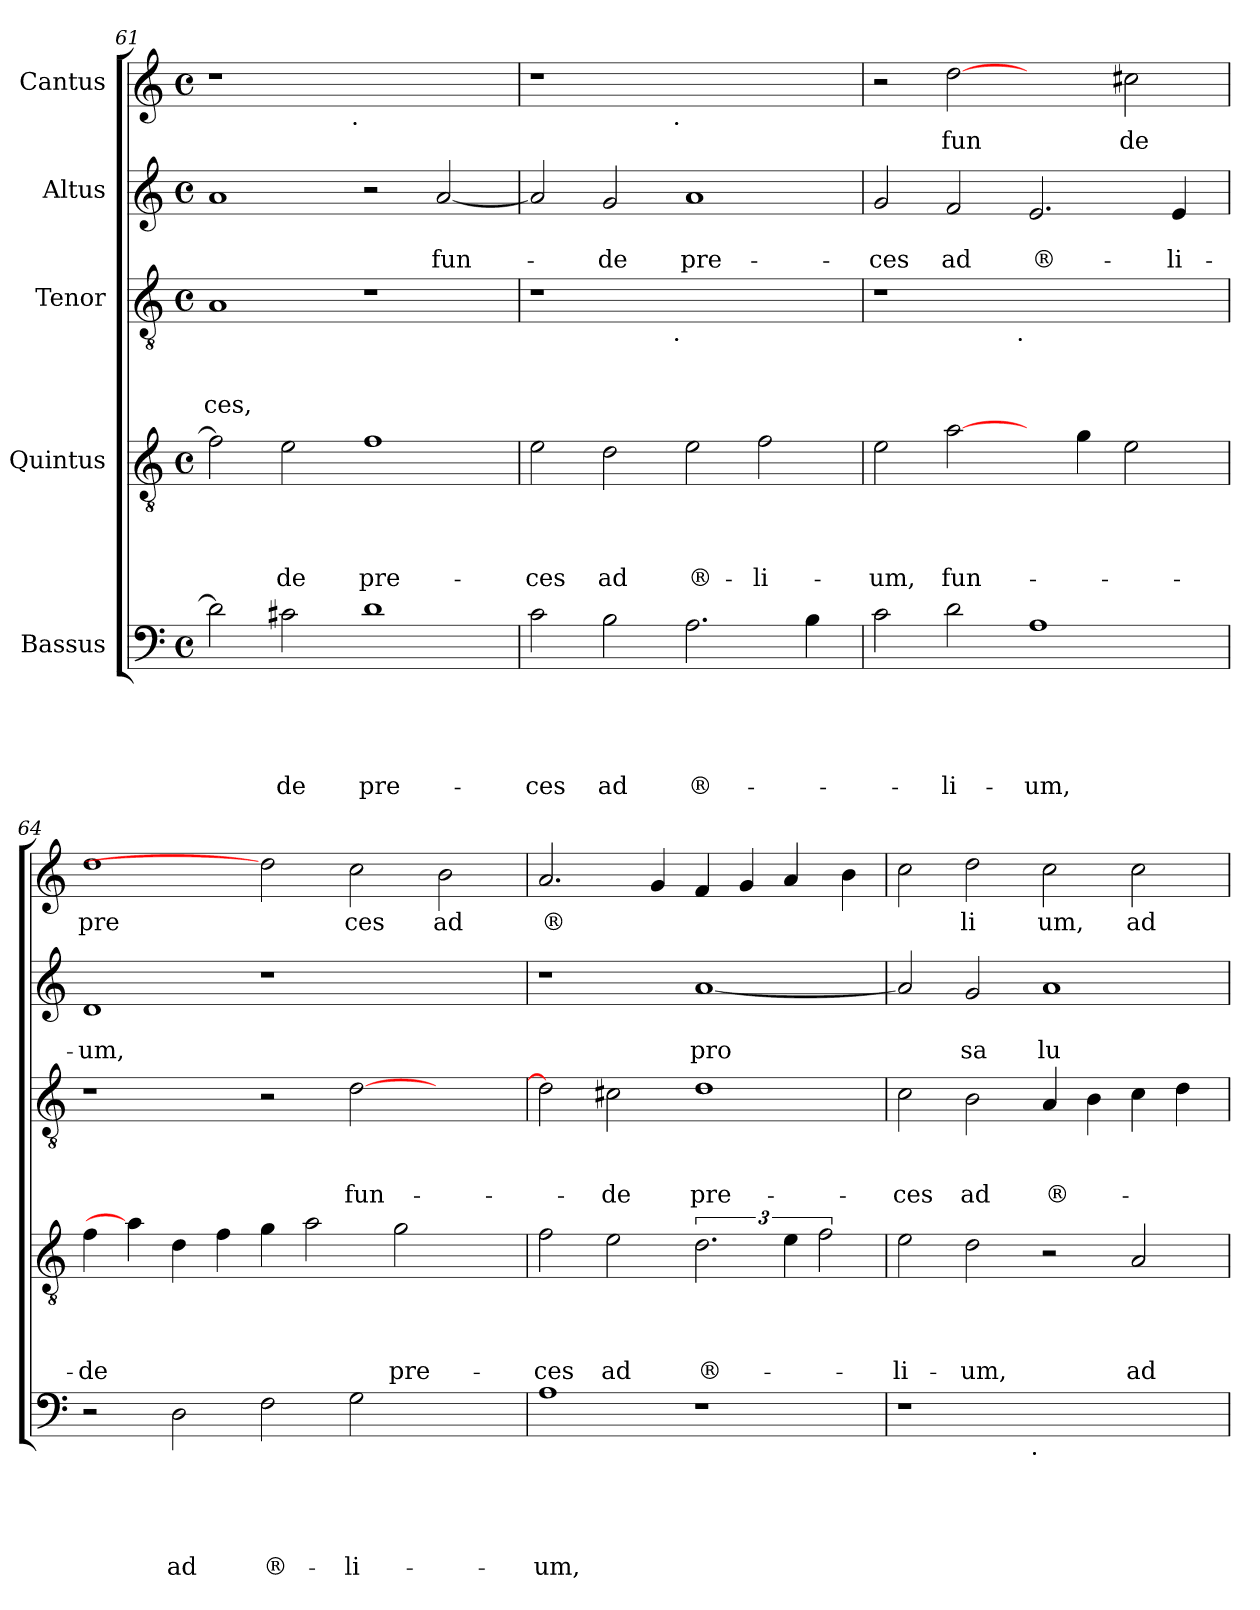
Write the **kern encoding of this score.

**kern	**text	**text	**text	**text	**text	**kern	**text	**text	**text	**text	**kern	**text	**text	**text	**kern	**text	**text	**kern	**text
*part5	*part5	*part5	*part5	*part5	*part5	*part4	*part4	*part4	*part4	*part4	*part3	*part3	*part3	*part3	*part2	*part2	*part2	*part1	*part1
*staff5	*staff5	*staff5	*staff5	*staff5	*staff5	*staff4	*staff4	*staff4	*staff4	*staff4	*staff3	*staff3	*staff3	*staff3	*staff2	*staff2	*staff2	*staff1	*staff1
*I"Bassus	*	*	*	*	*	*I"Quintus	*	*	*	*	*I"Tenor	*	*	*	*I"Altus	*	*	*I"Cantus	*
*clefF4	*	*	*	*	*	*clefGv2	*	*	*	*	*clefGv2	*	*	*	*clefG2	*	*	*clefG2	*
*k[]	*	*	*	*	*	*k[]	*	*	*	*	*k[]	*	*	*	*k[]	*	*	*k[]	*
*C:	*	*	*	*	*	*C:	*	*	*	*	*C:	*	*	*	*C:	*	*	*C:	*
*M4/4	*	*	*	*	*	*M4/4	*	*	*	*	*M4/4	*	*	*	*M4/4	*	*	*M4/4	*
*met(c)	*	*	*	*	*	*met(c)	*	*	*	*	*met(c)	*	*	*	*met(c)	*	*	*met(c)	*
=61	=61	=61	=61	=61	=61	=61	=61	=61	=61	=61	=61	=61	=61	=61	=61	=61	=61	=61	=61
!	!	!	!	!	!	!	!	!	!	!	!	!	!	!LO:LY:b	!	!	!	!	!
*	*	*	*	*	*	*	*	*	*	*	*	*	*	*	*	*	*	*^	*
2d\]	.	.	.	.	.	2f\]	.	.	.	.	1A	.	.	-ces,	1a	.	.	1r	2ryy	.
!	!	!	!	!	!LO:LY:b	!	!	!	!	!LO:LY:b	!	!	!	!	!	!	!	!	!	!
2c#X\	.	.	.	.	-de	2e\	.	.	.	-de	.	.	.	.	.	.	.	.	4...ryy	.
!	!	!	!	!	!	!	!	!	!	!	!	!	!	!	!	!	!	!	!LO:TX:b:t=.	!
.	.	.	.	.	.	.	.	.	.	.	.	.	.	.	.	.	.	.	1ryy	.
!	!	!	!	!	!LO:LY:b	!	!	!	!	!LO:LY:b	!	!	!	!	!	!	!	!	!	!
1d	.	.	.	.	pre-	1f	.	.	.	pre-	1r	.	.	.	2r	.	.	1ryy	.	.
!	!	!	!	!	!	!	!	!	!	!	!	!	!	!	!	!	!LO:LY:b	!	!	!
.	.	.	.	.	.	.	.	.	.	.	.	.	.	.	[<2a/	.	fun-	.	.	.
.	.	.	.	.	.	.	.	.	.	.	.	.	.	.	.	.	.	.	32ryy	.
=62	=62	=62	=62	=62	=62	=62	=62	=62	=62	=62	=62	=62	=62	=62	=62	=62	=62	=62	=62	=62
!	!	!	!	!	!LO:LY:b	!	!	!	!	!LO:LY:b	!	!	!	!	!	!	!	!	!	!
*	*	*	*	*	*	*	*	*	*	*	*^	*	*	*	*	*	*	*	*	*
2c\	.	.	.	.	-ces	2e\	.	.	.	-ces	1r	2ryy	.	.	.	2a/]	.	.	1r	2ryy	.
!	!	!	!	!	!LO:LY:b	!	!	!	!	!LO:LY:b	!	!	!	!	!	!	!	!LO:LY:b	!	!	!
2B\	.	.	.	.	ad	2d\	.	.	.	ad	.	4...ryy	.	.	.	2g/	.	-de	.	4...ryy	.
!	!	!	!	!	!	!	!	!	!	!	!	!	!	!	!	!	!	!	!	!LO:TX:b:t=.	!
!	!	!	!	!	!	!	!	!	!	!	!	!LO:TX:b:t=.	!	!	!	!	!	!	!	!	!
.	.	.	.	.	.	.	.	.	.	.	.	1ryy	.	.	.	.	.	.	.	1ryy	.
!	!	!	!	!	!LO:LY:b	!	!	!	!	!LO:LY:b	!	!	!	!	!	!	!	!LO:LY:b	!	!	!
2.A\	.	.	.	.	®-	2e\	.	.	.	®-	1ryy	.	.	.	.	1a	.	pre-	1ryy	.	.
!	!	!	!	!	!	!	!	!	!	!LO:LY:b	!	!	!	!	!	!	!	!	!	!	!
.	.	.	.	.	.	2f\	.	.	.	-li-	.	.	.	.	.	.	.	.	.	.	.
4B\	.	.	.	.	.	.	.	.	.	.	.	.	.	.	.	.	.	.	.	.	.
.	.	.	.	.	.	.	.	.	.	.	.	32ryy	.	.	.	.	.	.	.	32ryy	.
=63	=63	=63	=63	=63	=63	=63	=63	=63	=63	=63	=63	=63	=63	=63	=63	=63	=63	=63	=63	=63	=63
!	!	!	!	!	!	!	!	!	!	!LO:LY:b	!	!	!	!	!	!	!	!LO:LY:b	!	!	!
*	*	*	*	*	*	*	*	*	*	*	*	*	*	*	*	*	*	*	*v	*v	*
2c\	.	.	.	.	.	2e\	.	.	.	-um,	1r	2ryy	.	.	.	2g/	.	-ces	2r	.
!	!	!	!	!	!LO:LY:b	!	!	!	!	!LO:LY:b	!	!	!	!	!	!	!	!LO:LY:b	!	!LO:LY:b
2d\	.	.	.	.	-li-	[2a\	.	.	.	fun-	.	4...ryy	.	.	.	2f/	.	ad	[2dd	fun
!	!	!	!	!	!	!	!	!	!	!	!	!LO:TX:b:t=.	!	!	!	!	!	!	!	!
.	.	.	.	.	.	.	.	.	.	.	.	1ryy	.	.	.	.	.	.	.	.
!	!	!	!	!	!LO:LY:b	!	!	!	!	!	!	!	!	!	!	!	!	!LO:LY:b	!	!
1A	.	.	.	.	-um,	4ryy	.	.	.	.	1ryy	.	.	.	.	2.e/	.	®-	2ryy	.
.	.	.	.	.	.	4g\	.	.	.	.	.	.	.	.	.	.	.	.	.	.
!	!	!	!	!	!	!	!	!	!	!	!	!	!	!	!	!	!	!	!	!LO:LY:b
.	.	.	.	.	.	2e\	.	.	.	.	.	.	.	.	.	.	.	.	2cc#X\	de
!	!	!	!	!	!	!	!	!	!	!	!	!	!	!	!	!	!	!LO:LY:b	!	!
.	.	.	.	.	.	.	.	.	.	.	.	.	.	.	.	4e/	.	-li-	.	.
.	.	.	.	.	.	.	.	.	.	.	.	32ryy	.	.	.	.	.	.	.	.
=64	=64	=64	=64	=64	=64	=64	=64	=64	=64	=64	=64	=64	=64	=64	=64	=64	=64	=64	=64	=64
!	!	!	!	!	!	!	!	!	!	!LO:LY:b	!	!	!	!	!	!	!	!LO:LY:b	!	!LO:LY:b
*	*	*	*	*	*	*	*	*	*	*	*v	*v	*	*	*	*	*	*	*	*
2r	.	.	.	.	.	4f\	.	.	.	-de	1r	.	.	.	1d	.	-um,	1dd	pre
.	.	.	.	.	.	4a\]	.	.	.	.	.	.	.	.	.	.	.	.	.
!	!	!	!	!	!LO:LY:b	!	!	!	!	!	!	!	!	!	!	!	!	!	!
2D\	.	.	.	.	ad	4d\	.	.	.	.	.	.	.	.	.	.	.	.	.
.	.	.	.	.	.	4f\	.	.	.	.	.	.	.	.	.	.	.	.	.
!	!	!	!	!	!LO:LY:b	!	!	!	!	!	!	!	!	!	!	!	!	!	!
2F\	.	.	.	.	®-	4g\	.	.	.	.	2r	.	.	.	1r	.	.	2dd]	.
.	.	.	.	.	.	2a\	.	.	.	.	.	.	.	.	.	.	.	.	.
!	!	!	!	!	!LO:LY:b	!	!	!	!	!	!	!	!	!LO:LY:b	!	!	!	!	!LO:LY:b
2G\	.	.	.	.	-li-	.	.	.	.	.	[<2d\	.	.	fun-	.	.	.	2cc\	ces
!	!	!	!	!	!	!	!	!	!	!LO:LY:b	!	!	!	!	!	!	!	!	!
.	.	.	.	.	.	2g\	.	.	.	pre-	.	.	.	.	.	.	.	.	.
!	!	!	!	!	!	!	!	!	!	!	!	!	!	!	!	!	!	!	!LO:LY:b
2ryy	.	.	.	.	.	.	.	.	.	.	2ryy	.	.	.	2ryy	.	.	2b\	ad
.	.	.	.	.	.	4ryy	.	.	.	.	.	.	.	.	.	.	.	.	.
!!LO:LB:g=z
=65	=65	=65	=65	=65	=65	=65	=65	=65	=65	=65	=65	=65	=65	=65	=65	=65	=65	=65	=65
!	!	!	!	!	!LO:LY:b	!	!	!	!	!LO:LY:b	!	!	!	!	!	!	!	!	!LO:LY:b
1A	.	.	.	.	-um,	2f\	.	.	.	-ces	2d\]	.	.	.	1r	.	.	2.a/	®
!	!	!	!	!	!	!	!	!	!	!LO:LY:b	!	!	!	!LO:LY:b	!	!	!	!	!
.	.	.	.	.	.	2e\	.	.	.	ad	2c#X\	.	.	-de	.	.	.	.	.
.	.	.	.	.	.	.	.	.	.	.	.	.	.	.	.	.	.	4g/	.
!	!	!	!	!	!	!	!	!	!	!LO:LY:b	!	!	!	!LO:LY:b	!	!	!LO:LY:b	!	!
1r	.	.	.	.	.	3.d\	.	.	.	®-	1d	.	.	pre-	[<1a	.	pro	4f/	.
.	.	.	.	.	.	.	.	.	.	.	.	.	.	.	.	.	.	4g/	.
.	.	.	.	.	.	6e\	.	.	.	.	.	.	.	.	.	.	.	4a/	.
.	.	.	.	.	.	3f\	.	.	.	.	.	.	.	.	.	.	.	.	.
.	.	.	.	.	.	.	.	.	.	.	.	.	.	.	.	.	.	4b\	.
=66	=66	=66	=66	=66	=66	=66	=66	=66	=66	=66	=66	=66	=66	=66	=66	=66	=66	=66	=66
!	!	!	!	!	!	!	!	!	!	!LO:LY:b	!	!	!	!LO:LY:b	!	!	!	!	!
*^	*	*	*	*	*	*	*	*	*	*	*	*	*	*	*	*	*	*	*
1r	2ryy	.	.	.	.	.	2e\	.	.	.	-li-	2c\	.	.	-ces	2a/]	.	.	2cc\	.
!	!	!	!	!	!	!	!	!	!	!	!LO:LY:b	!	!	!	!LO:LY:b	!	!	!LO:LY:b	!	!LO:LY:b
.	4...ryy	.	.	.	.	.	2d\	.	.	.	-um,	2B\	.	.	ad	2g/	.	sa	2dd\	li
!	!LO:TX:b:t=.	!	!	!	!	!	!	!	!	!	!	!	!	!	!	!	!	!	!	!
.	1ryy	.	.	.	.	.	.	.	.	.	.	.	.	.	.	.	.	.	.	.
!	!	!	!	!	!	!	!	!	!	!	!	!	!	!	!LO:LY:b	!	!	!LO:LY:b	!	!LO:LY:b
1ryy	.	.	.	.	.	.	2r	.	.	.	.	4A/	.	.	®-	1a	.	lu	2cc\	um,
.	.	.	.	.	.	.	.	.	.	.	.	4B\	.	.	.	.	.	.	.	.
!	!	!	!	!	!	!	!	!	!	!	!LO:LY:b	!	!	!	!	!	!	!	!	!LO:LY:b
.	.	.	.	.	.	.	2A/	.	.	.	ad	4c\	.	.	.	.	.	.	2cc\	ad
.	.	.	.	.	.	.	.	.	.	.	.	4d\	.	.	.	.	.	.	.	.
.	32ryy	.	.	.	.	.	.	.	.	.	.	.	.	.	.	.	.	.	.	.
*v	*v	*	*	*	*	*	*	*	*	*	*	*	*	*	*	*	*	*	*	*
=	=	=	=	=	=	=	=	=	=	=	=	=	=	=	=	=	=	=	=
*-	*-	*-	*-	*-	*-	*-	*-	*-	*-	*-	*-	*-	*-	*-	*-	*-	*-	*-	*-
